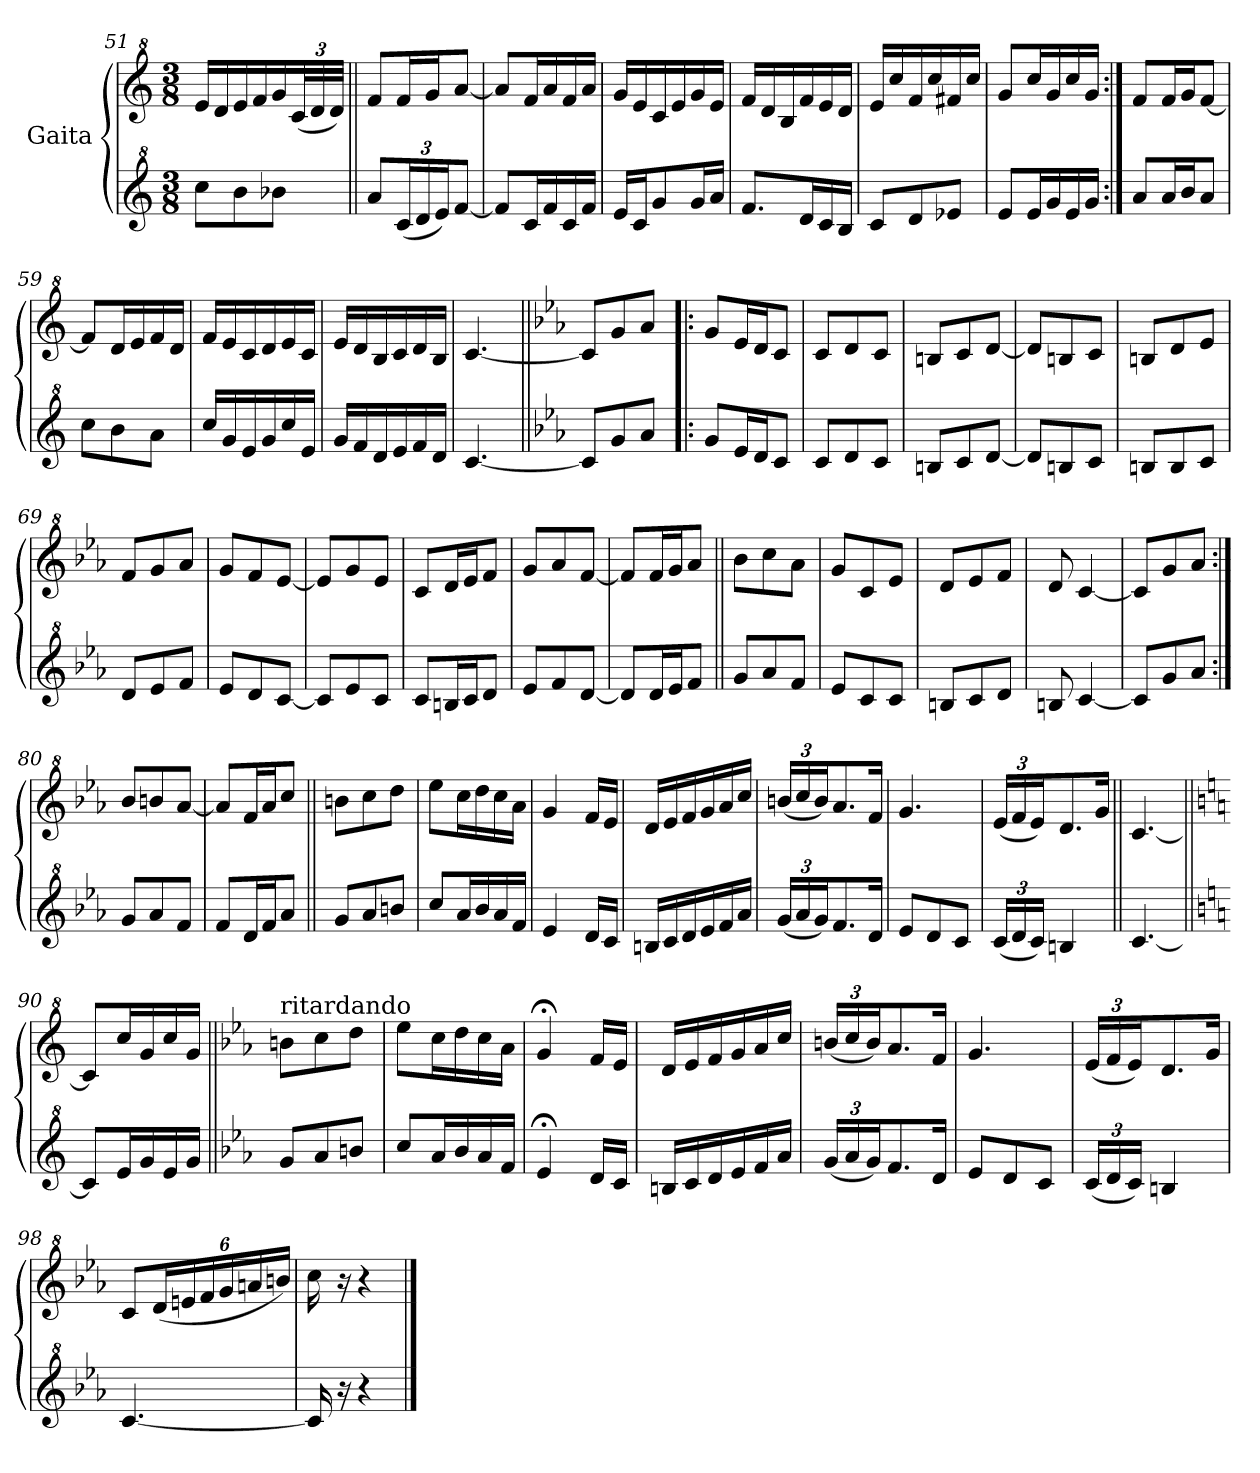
**kern	**kern
*part2	*part1
*staff2	*staff1
*I"Gaita	*I"Gaita
*clefG^2	*clefG^2
*k[]	*k[]
*M3/8	*M3/8
=51	=51
8ccc\L	16ee/LL
.	16dd/
8bb\	16ee/
.	16ff/
8bb-X\J	16gg/
*	*Xbrackettup
.	(48cc/L
.	48dd/
.	48dd/JJJ)
=52||	=52||
8aa/L	8ff/L
*Xbrackettup	*
(24cc/L	16ff/L
24dd/	.
.	16gg/J
24ee/J)	.
[8ff/J	[8aa/J
=53	=53
8ff/L]	8aa/L]
16cc/L	16ff/L
16ff/	16aa/
16cc/	16ff/
16ff/JJ	16aa/JJ
=54	=54
16ee/LL	16gg/LL
16cc/J	16ee/
8gg/	16cc/
.	16ee/
16gg/L	16gg/
16aa/JJ	16ee/JJ
!!LO:LB:g=z
=55	=55
8.ff/L	16ff/LL
.	16dd/
.	16b/
16dd/L	16ff/
16cc/	16ee/
16b/JJ	16dd/JJ
=56	=56
8cc/L	16ee/LL
.	16ccc/
8dd/	16ff/
.	16ccc/
8ee-X/J	16ff#X/
.	16ccc/JJ
=57	=57
8ee/L	8gg/L
16ee/L	16ccc/L
16gg/	16gg/
16ee/	16ccc/
16gg/JJ	16gg/JJ
=58:|!	=58:|!
8aa/L	8ff/L
16aa/L	16ff/L
16bb/J	16gg/J
8aa/J	[8ff/J
=59	=59
8ccc\L	8ff/L]
8bb\	16dd/L
.	16ee/
8aa\J	16ff/
.	16dd/JJ
=60	=60
16ccc/LL	16ff/LL
16gg/	16ee/
16ee/	16cc/
16gg/	16dd/
16ccc/	16ee/
16ee/JJ	16cc/JJ
=61	=61
16gg/LL	16ee/LL
16ff/	16dd/
16dd/	16b/
16ee/	16cc/
16ff/	16dd/
16dd/JJ	16b/JJ
=62	=62
[4.cc/	[4.cc/
!!LO:LB:g=z
=63||	=63||
*k[b-e-a-]	*k[b-e-a-]
8cc/L]	8cc/L]
8gg/	8gg/
8aa-/J	8aa-/J
=64!|:	=64!|:
8gg/L	8gg/L
16ee-/L	16ee-/L
16dd/J	16dd/J
8cc/J	8cc/J
=65	=65
8cc/L	8cc/L
8dd/	8dd/
8cc/J	8cc/J
=66	=66
8bn/L	8bn/L
8cc/	8cc/
[8dd/J	[8dd/J
=67	=67
8dd/L]	8dd/L]
8bn/	8bn/
8cc/J	8cc/J
=68	=68
8bn/L	8bn/L
8b/	8dd/
8cc/J	8ee-/J
=69	=69
8dd/L	8ff/L
8ee-/	8gg/
8ff/J	8aa-/J
=70	=70
8ee-/L	8gg/L
8dd/	8ff/
[8cc/J	[8ee-/J
=71	=71
8cc/L]	8ee-/L]
8ee-/	8gg/
8cc/J	8ee-/J
=72	=72
8cc/L	8cc/L
16bn/L	16dd/L
16cc/J	16ee-/J
8dd/J	8ff/J
!!LO:LB:g=z
=73	=73
8ee-/L	8gg/L
8ff/	8aa-/
[8dd/J	[8ff/J
=74	=74
8dd/L]	8ff/L]
16dd/L	16ff/L
16ee-/J	16gg/J
8ff/J	8aa-/J
=75||	=75||
8gg/L	8bb-\L
8aa-/	8ccc\
8ff/J	8aa-\J
=76	=76
8ee-/L	8gg/L
8cc/	8cc/
8cc/J	8ee-/J
=77	=77
8bn/L	8dd/L
8cc/	8ee-/
8dd/J	8ff/J
=78	=78
8bn/	8dd/
[4cc/	[4cc/
=79	=79
8cc/L]	8cc/L]
8gg/	8gg/
8aa-/J	8aa-/J
=80:|!	=80:|!
8gg/L	8bb-/L
8aa-/	8bbn/
8ff/J	[8aa-/J
=81	=81
8ff/L	8aa-/L]
16dd/L	16ff/L
16ff/J	16aa-/J
8aa-/J	8ccc/J
=82||	=82||
8gg/L	8bbn\L
8aa-/	8ccc\
8bbn/J	8ddd\J
!!LO:LB:g=z
=83	=83
8ccc/L	8eee-\L
16aa-/L	16ccc\L
16bb-/	16ddd\
16aa-/	16ccc\
16ff/JJ	16aa-\JJ
=84	=84
4ee-/	4gg/
16dd/LL	16ff/LL
16cc/JJ	16ee-/JJ
=85	=85
16bn/LL	16dd/LL
16cc/	16ee-/
16dd/	16ff/
16ee-/	16gg/
16ff/	16aa-/
16aa-/JJ	16ccc/JJ
=86	=86
(24gg/LL	(24bbn/LL
24aa-/	24ccc/
24gg/J)	24bb/J)
8.ff/	8.aa-/
16dd/Jk	16ff/Jk
=87	=87
8ee-/L	4.gg/
8dd/	.
8cc/J	.
=88	=88
(24cc/LL	(24ee-/LL
24dd/	24ff/
24cc/JJ)	24ee-/J)
4bn/	8.dd/
.	16gg/Jk
=89||	=89||
[4.cc/	[4.cc/
=90||	=90||
*k[]	*k[]
8cc/L]	8cc/L]
16ee/L	16ccc/L
16gg/	16gg/
16ee/	16ccc/
16gg/JJ	16gg/JJ
!!LO:LB:g=z
=91||	=91||
*k[b-e-a-]	*k[b-e-a-]
!	!LO:TX:a:t=ritardando
8gg/L	8bbn\L
8aa-/	8ccc\
8bbn/J	8ddd\J
=92	=92
8ccc/L	8eee-\L
16aa-/L	16ccc\L
16bb-/	16ddd\
16aa-/	16ccc\
16ff/JJ	16aa-\JJ
=93	=93
*	*MM84
4ee-;</	4gg;</
16dd/LL	16ff/LL
16cc/JJ	16ee-/JJ
=94	=94
16bn/LL	16dd/LL
16cc/	16ee-/
16dd/	16ff/
16ee-/	16gg/
16ff/	16aa-/
16aa-/JJ	16ccc/JJ
=95	=95
(24gg/LL	(24bbn/LL
24aa-/	24ccc/
24gg/J)	24bb/J)
8.ff/	8.aa-/
16dd/Jk	16ff/Jk
=96	=96
8ee-/L	4.gg/
8dd/	.
8cc/J	.
=97	=97
(24cc/LL	(24ee-/LL
24dd/	24ff/
24cc/JJ)	24ee-/J)
4bn/	8.dd/
.	16gg/Jk
=98	=98
[4.cc/	8cc/L
.	(24dd/L
.	24een/
.	24ff/
.	24gg/
.	24aan/
.	24bbn/JJ)
!!LO:LB:g=z
=99	=99
16cc/]	16ccc\
16r	16r
4r	4r
==	==
*-	*-
